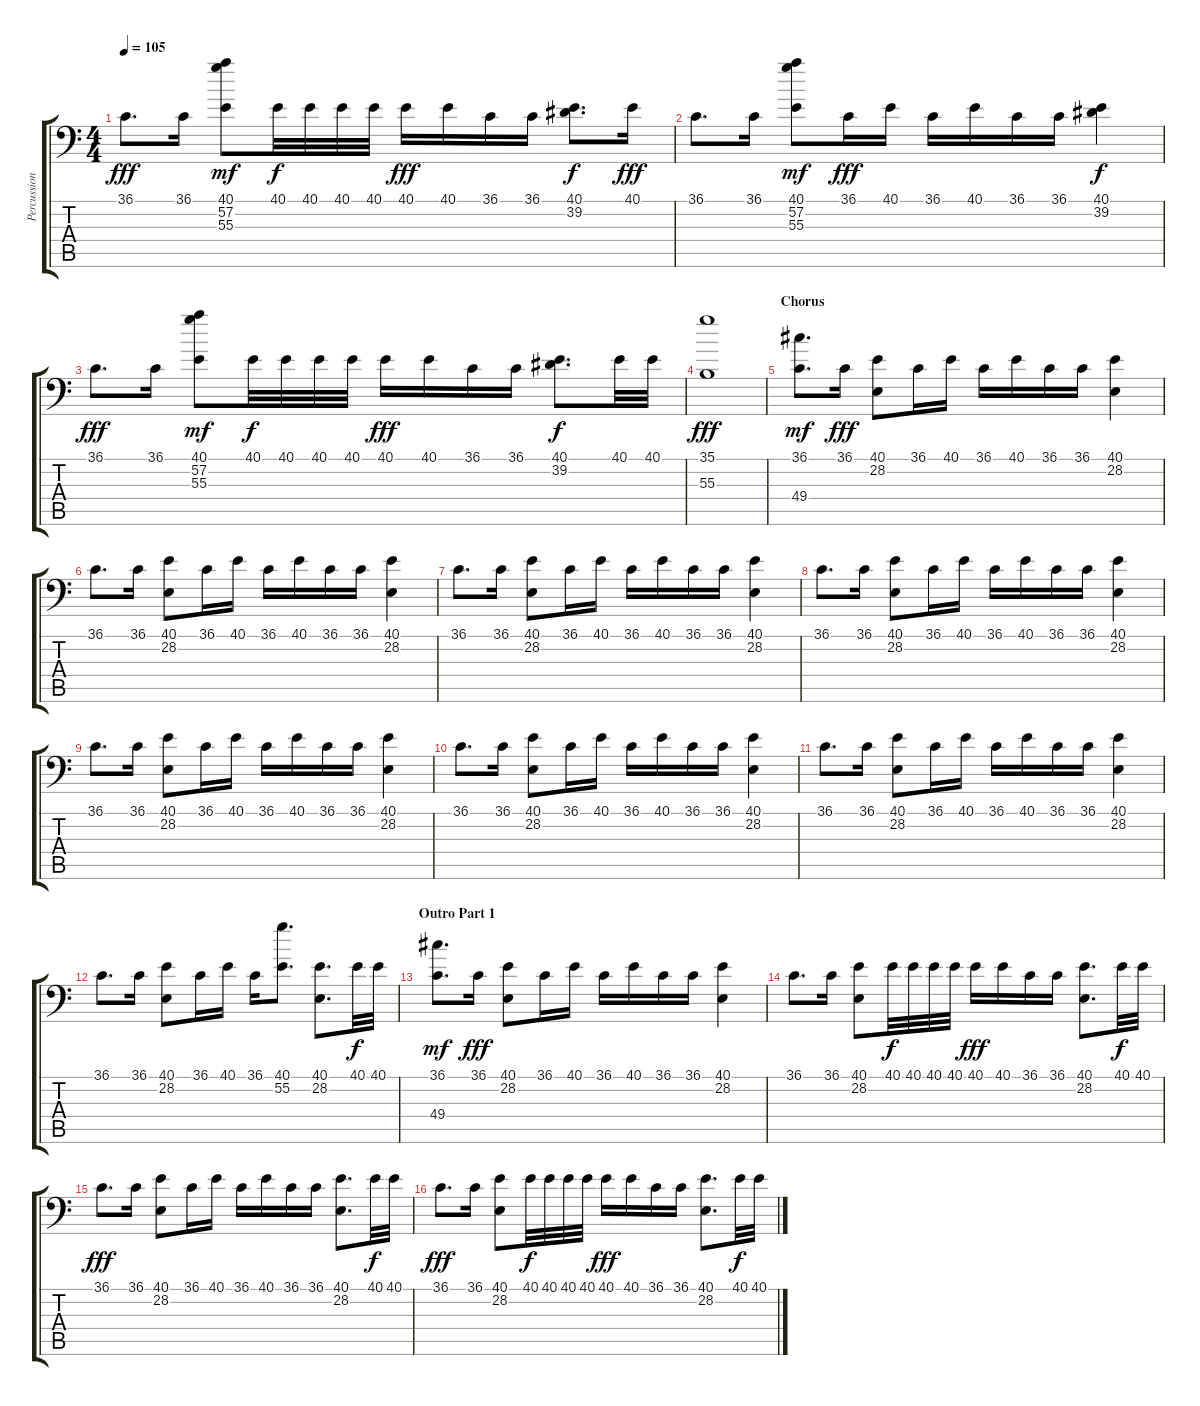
\track ("Percussion" "Percussion") {instrument acousticgrandpiano}
\staff {score tabs}
\tuning (C-1 C-1 C-1 C-1 C-1 C-1) {hide}
\ts (4 4)
\tempo 105
\clef f4
\ks c
36.1.8{d dy fff} 36.1.16 (40.1 57.2 55.3).8{dy mf} 40.1.32{dy f} 40.1.32 40.1.32 40.1.32 40.1.16{dy fff} 40.1.16 36.1.16 36.1.16 (40.1 39.2).8{d dy f} 40.1.16{dy fff} |
36.1.8{d} 36.1.16 (40.1 57.2 55.3).8{dy mf} 36.1.16{dy fff} 40.1.16 36.1.16 40.1.16 36.1.16 36.1.16 (40.1 39.2).4{dy f} |
36.1.8{d dy fff} 36.1.16 (40.1 57.2 55.3).8{dy mf} 40.1.32{dy f} 40.1.32 40.1.32 40.1.32 40.1.16{dy fff} 40.1.16 36.1.16 36.1.16 (40.1 39.2).8{d dy f} 40.1.32 40.1.32 |
(35.1 55.3).1{dy fff} |
\section ("" "Chorus")
(36.1 49.4).8{d dy mf} 36.1.16{dy fff} (40.1 28.2).8 36.1.16 40.1.16 36.1.16 40.1.16 36.1.16 36.1.16 (40.1 28.2).4 |
36.1.8{d} 36.1.16 (40.1 28.2).8 36.1.16 40.1.16 36.1.16 40.1.16 36.1.16 36.1.16 (40.1 28.2).4 |
36.1.8{d} 36.1.16 (40.1 28.2).8 36.1.16 40.1.16 36.1.16 40.1.16 36.1.16 36.1.16 (40.1 28.2).4 |
36.1.8{d} 36.1.16 (40.1 28.2).8 36.1.16 40.1.16 36.1.16 40.1.16 36.1.16 36.1.16 (40.1 28.2).4 |
36.1.8{d} 36.1.16 (40.1 28.2).8 36.1.16 40.1.16 36.1.16 40.1.16 36.1.16 36.1.16 (40.1 28.2).4 |
36.1.8{d} 36.1.16 (40.1 28.2).8 36.1.16 40.1.16 36.1.16 40.1.16 36.1.16 36.1.16 (40.1 28.2).4 |
36.1.8{d} 36.1.16 (40.1 28.2).8 36.1.16 40.1.16 36.1.16 40.1.16 36.1.16 36.1.16 (40.1 28.2).4 |
36.1.8{d} 36.1.16 (40.1 28.2).8 36.1.16 40.1.16 36.1.16 (40.1 55.2).8{d} (40.1 28.2).8{d} 40.1.32{dy f} 40.1.32 |
\section ("" "Outro Part 1")
(36.1 49.4).8{d dy mf} 36.1.16{dy fff} (40.1 28.2).8 36.1.16 40.1.16 36.1.16 40.1.16 36.1.16 36.1.16 (40.1 28.2).4 |
36.1.8{d} 36.1.16 (40.1 28.2).8 40.1.32{dy f} 40.1.32 40.1.32 40.1.32 40.1.16{dy fff} 40.1.16 36.1.16 36.1.16 (40.1 28.2).8{d} 40.1.32{dy f} 40.1.32 |
36.1.8{d dy fff} 36.1.16 (40.1 28.2).8 36.1.16 40.1.16 36.1.16 40.1.16 36.1.16 36.1.16 (40.1 28.2).8{d} 40.1.32{dy f} 40.1.32 |
36.1.8{d dy fff} 36.1.16 (40.1 28.2).8 40.1.32{dy f} 40.1.32 40.1.32 40.1.32 40.1.16{dy fff} 40.1.16 36.1.16 36.1.16 (40.1 28.2).8{d} 40.1.32{dy f} 40.1.32
